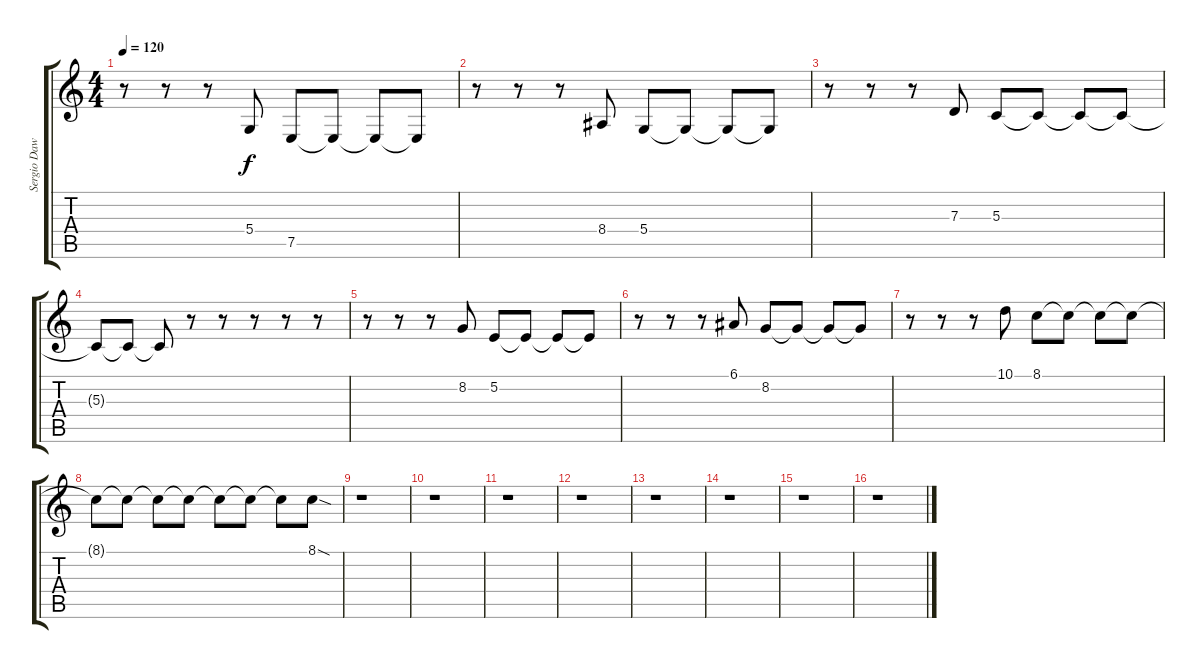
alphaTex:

\track ("Sergio Dawi" "Sergio Daw") {instrument altosax}
\staff {score tabs}
\tuning (E4 B3 G3 D3 A2 E2) {hide}
\ts (4 4)
\tempo 120
\clef g2
\ks c
r.8{dy f volume 10} r.8 r.8 5.4.8 7.5.8 7.5{t}.8 7.5{t}.8 7.5{t}.8 |
r.8 r.8 r.8 8.4.8 5.4.8 5.4{t}.8 5.4{t}.8 5.4{t}.8 |
r.8 r.8 r.8 7.3.8 5.3.8 5.3{t}.8 5.3{t}.8 5.3{t}.8 |
5.3{t}.8 5.3{t}.8 5.3{t}.8 r.8 r.8 r.8 r.8 r.8 |
r.8 r.8 r.8 8.2.8 5.2.8 5.2{t}.8 5.2{t}.8 5.2{t}.8 |
r.8 r.8 r.8 6.1.8 8.2.8 8.2{t}.8 8.2{t}.8 8.2{t}.8 |
r.8 r.8 r.8 10.1.8 8.1.8 8.1{t}.8 8.1{t}.8 8.1{t}.8 |
8.1{t}.8{volume 7} 8.1{t}.8 8.1{t}.8 8.1{t}.8 8.1{t}.8 8.1{t}.8 8.1{t}.8 8.1{sod}.8 |
r.1 |
r.1 |
r.1 |
r.1 |
r.1 |
r.1 |
r.1 |
r.1
